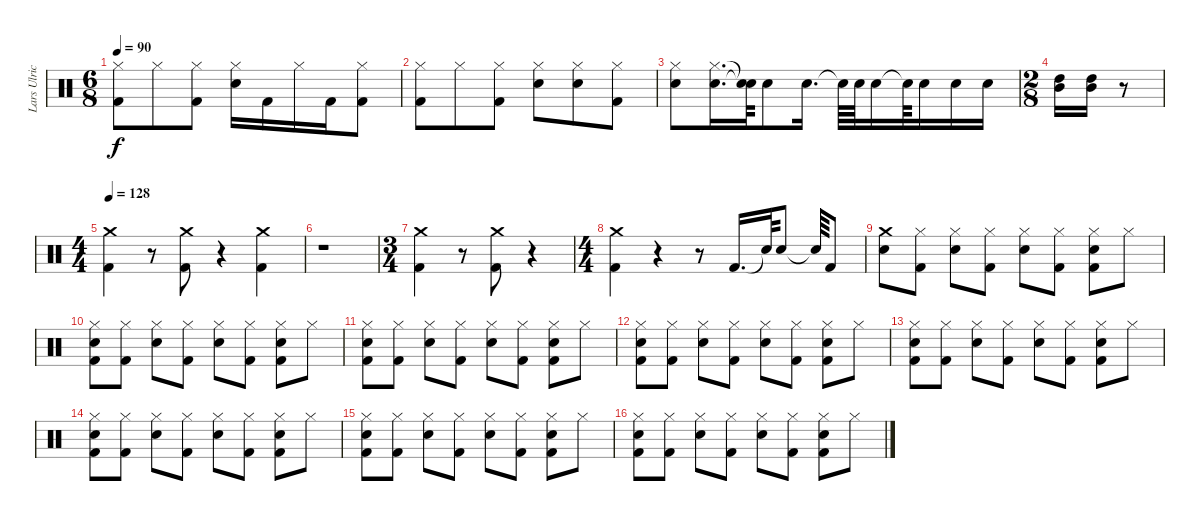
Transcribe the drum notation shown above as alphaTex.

\track ("Lars Ulrich" "Lars Ulric") {instrument percussion}
\staff {score}
\articulation defaults
\ts (6 8)
\tempo 90
\clef neutral
\ks c
("Hi-Hat (closed)" "Kick (hit) 2").8{dy f} "Hi-Hat (closed)".8 ("Kick (hit) 2" "Hi-Hat (closed)").8 ("Snare (hit) 2" "Hi-Hat (closed)").16 "Kick (hit) 2".16 "Hi-Hat (closed)".16 "Kick (hit) 2".16 ("Kick (hit) 2" "Hi-Hat (closed)").8 |
("Kick (hit) 2" "Hi-Hat (closed)").8 "Hi-Hat (closed)".8 ("Kick (hit) 2" "Hi-Hat (closed)").8 ("Snare (hit) 2" "Hi-Hat (closed)").8 ("Hi-Hat (closed)" "Snare (hit) 2").8 ("Kick (hit) 2" "Hi-Hat (closed)").8 |
("Hi-Hat (closed)" "Snare (hit) 2").8 ("Hi-Hat (closed)" "Snare (hit) 2").16{d} ("Snare (hit)"{t} "Snare (hit)"{t}).64 "Snare (hit) 2".8 "Snare (hit) 2".16{d} "Snare (hit)"{t}.64 "Snare (hit) 2".64 "Snare (hit) 2".16 "Snare (hit)"{t}.64 "Snare (hit) 2".16 "Snare (hit) 2".16 "Snare (hit) 2".16 |
\ts (2 8)
("High Tom (hit)" "Mid Tom (hit)").16 ("High Tom (hit)" "Mid Tom (hit)").16 r.8 |
\ts (4 4)
\tempo 128
("Kick (hit) 2" "Crash medium (hit)").4 r.8 ("Kick (hit) 2" "Crash medium (hit)").8 r.4 ("Kick (hit) 2" "Crash medium (hit)").4 |
r.1 |
\ts (3 4)
("Kick (hit) 2" "Crash medium (hit)").4 r.8 ("Kick (hit) 2" "Crash medium (hit)").8 r.4 |
\ts (4 4)
("Kick (hit) 2" "Crash medium (hit)").4 r.4 r.8 "Kick (hit) 2".16{d} "Snare (hit)"{t}.64 "Snare (hit) 2".8 "Snare (hit)"{t}.64 "Kick (hit) 2".8 |
("Crash medium (hit)" "Snare (hit) 2").8 ("Kick (hit) 2" "Hi-Hat (closed)").8 ("Snare (hit) 2" "Hi-Hat (closed)").8 ("Kick (hit) 2" "Hi-Hat (closed)").8 ("Hi-Hat (closed)" "Snare (hit) 2").8 ("Hi-Hat (closed)" "Kick (hit) 2").8 ("Snare (hit) 2" "Hi-Hat (closed)" "Kick (hit) 2").8 "Hi-Hat (closed)".8 |
("Kick (hit) 2" "Snare (hit) 2" "Hi-Hat (closed)").8 ("Hi-Hat (closed)" "Kick (hit) 2").8 ("Snare (hit) 2" "Hi-Hat (closed)").8 ("Kick (hit) 2" "Hi-Hat (closed)").8 ("Hi-Hat (closed)" "Snare (hit) 2").8 ("Kick (hit) 2" "Hi-Hat (closed)").8 ("Kick (hit) 2" "Hi-Hat (closed)" "Snare (hit) 2").8 "Hi-Hat (closed)".8 |
("Kick (hit) 2" "Snare (hit) 2" "Hi-Hat (closed)").8 ("Hi-Hat (closed)" "Kick (hit) 2").8 ("Snare (hit) 2" "Hi-Hat (closed)").8 ("Kick (hit) 2" "Hi-Hat (closed)").8 ("Hi-Hat (closed)" "Snare (hit) 2").8 ("Kick (hit) 2" "Hi-Hat (closed)").8 ("Kick (hit) 2" "Hi-Hat (closed)" "Snare (hit) 2").8 "Hi-Hat (closed)".8 |
("Kick (hit) 2" "Snare (hit) 2" "Hi-Hat (closed)").8 ("Hi-Hat (closed)" "Kick (hit) 2").8 ("Snare (hit) 2" "Hi-Hat (closed)").8 ("Kick (hit) 2" "Hi-Hat (closed)").8 ("Hi-Hat (closed)" "Snare (hit) 2").8 ("Kick (hit) 2" "Hi-Hat (closed)").8 ("Kick (hit) 2" "Hi-Hat (closed)" "Snare (hit) 2").8 "Hi-Hat (closed)".8 |
("Kick (hit) 2" "Snare (hit) 2" "Hi-Hat (closed)").8 ("Hi-Hat (closed)" "Kick (hit) 2").8 ("Snare (hit) 2" "Hi-Hat (closed)").8 ("Kick (hit) 2" "Hi-Hat (closed)").8 ("Hi-Hat (closed)" "Snare (hit) 2").8 ("Kick (hit) 2" "Hi-Hat (closed)").8 ("Kick (hit) 2" "Hi-Hat (closed)" "Snare (hit) 2").8 "Hi-Hat (closed)".8 |
("Kick (hit) 2" "Snare (hit) 2" "Hi-Hat (closed)").8 ("Hi-Hat (closed)" "Kick (hit) 2").8 ("Snare (hit) 2" "Hi-Hat (closed)").8 ("Kick (hit) 2" "Hi-Hat (closed)").8 ("Hi-Hat (closed)" "Snare (hit) 2").8 ("Kick (hit) 2" "Hi-Hat (closed)").8 ("Kick (hit) 2" "Hi-Hat (closed)" "Snare (hit) 2").8 "Hi-Hat (closed)".8 |
("Kick (hit) 2" "Snare (hit) 2" "Hi-Hat (closed)").8 ("Hi-Hat (closed)" "Kick (hit) 2").8 ("Snare (hit) 2" "Hi-Hat (closed)").8 ("Kick (hit) 2" "Hi-Hat (closed)").8 ("Hi-Hat (closed)" "Snare (hit) 2").8 ("Kick (hit) 2" "Hi-Hat (closed)").8 ("Kick (hit) 2" "Hi-Hat (closed)" "Snare (hit) 2").8 "Hi-Hat (closed)".8 |
("Kick (hit) 2" "Snare (hit) 2" "Hi-Hat (closed)").8 ("Hi-Hat (closed)" "Kick (hit) 2").8 ("Snare (hit) 2" "Hi-Hat (closed)").8 ("Kick (hit) 2" "Hi-Hat (closed)").8 ("Hi-Hat (closed)" "Snare (hit) 2").8 ("Kick (hit) 2" "Hi-Hat (closed)").8 ("Kick (hit) 2" "Hi-Hat (closed)" "Snare (hit) 2").8 "Hi-Hat (closed)".8
